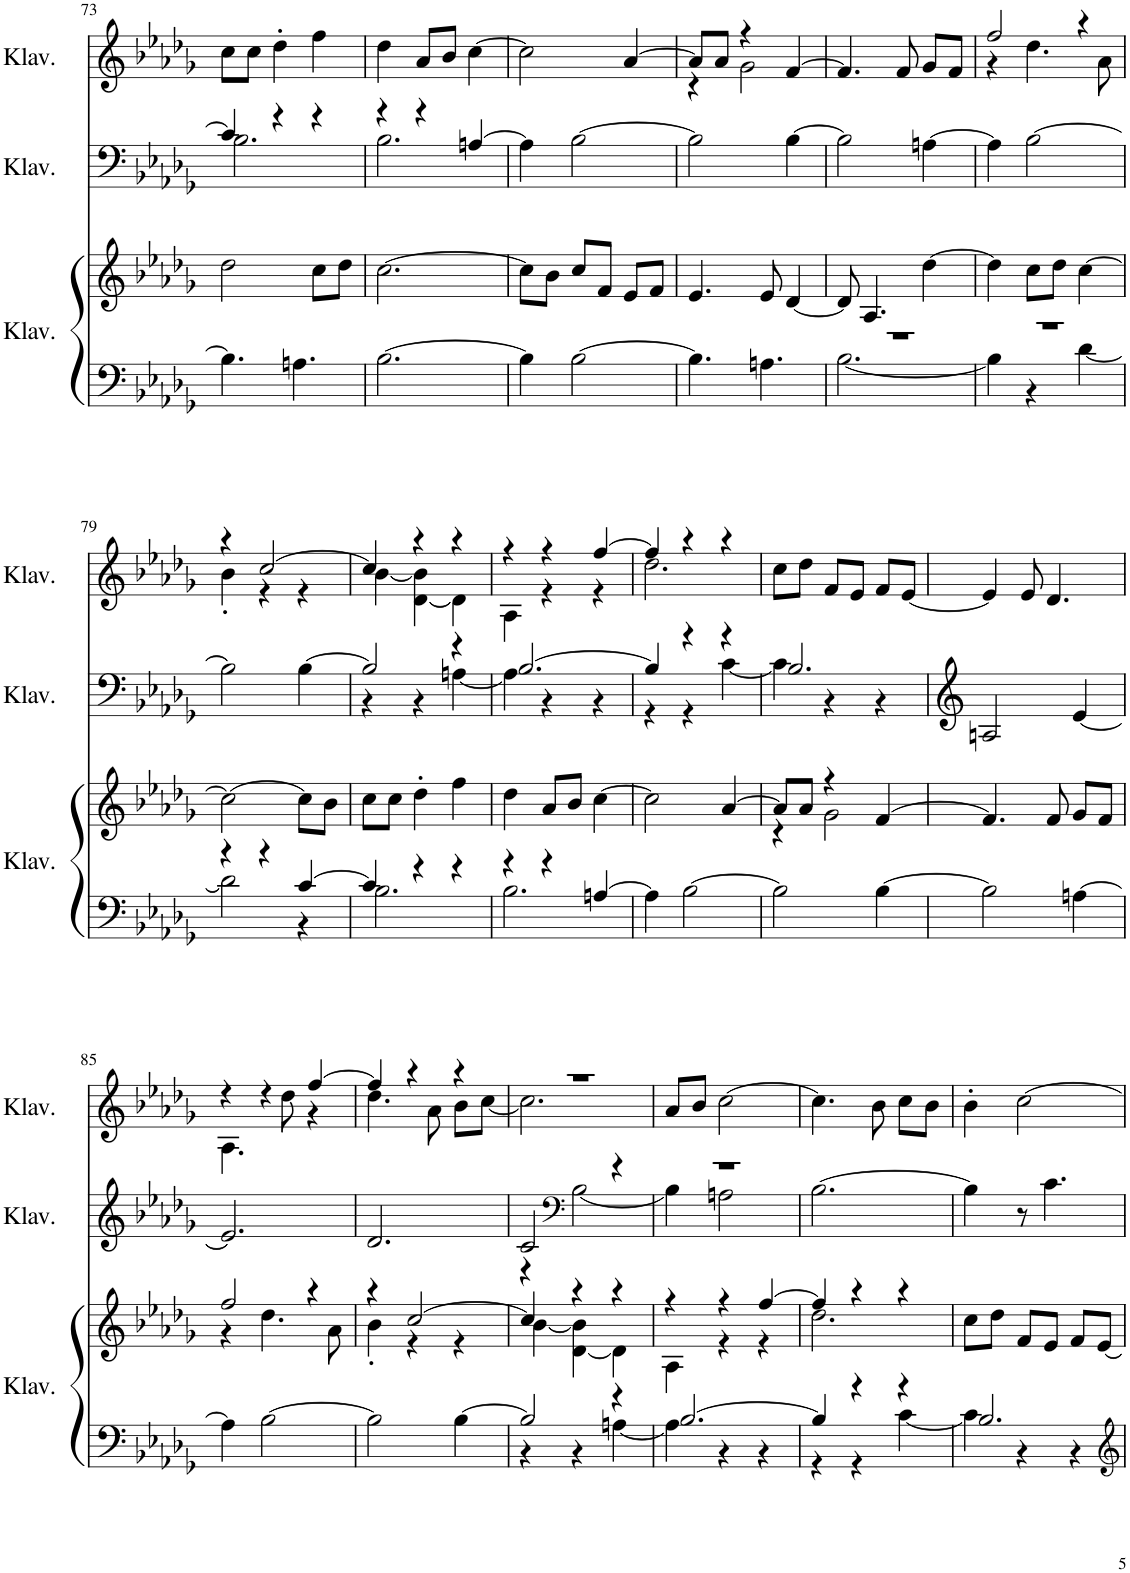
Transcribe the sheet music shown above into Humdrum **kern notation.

**kern	**kern	**kern	**kern
*part3	*part3	*part2	*part1
*staff4	*staff3	*staff2	*staff1
*I"Klavier	*	*I"Klavier	*I"Klavier
*I'Klav.	*	*I'Klav.	*I'Klav.
!!LO:PB:g=z
*clefF4	*clefG2	*clefF4	*clefG2
*k[b-e-a-d-g-]	*k[b-e-a-d-g-]	*k[b-e-a-d-g-]	*k[b-e-a-d-g-]
*M3/4	*M3/4	*M3/4	*M3/4
=73	=73	=73	=73
*	*	*^	*
4.B-\]	2dd-\	4c/]	2.B-\	8cc\L
.	.	.	.	8cc\J
.	.	4r	.	4dd-'\
4.An\	.	.	.	.
.	8cc\L	4r	.	4ff\
.	8dd-\J	.	.	.
=74	=74	=74	=74	=74
[2.B-\	[2.cc\	4r	2.B-\	4dd-\
.	.	4r	.	8a-/L
.	.	.	.	8b-/J
.	.	[4An/	.	[4cc\
*	*	*v	*v	*
=75	=75	=75	=75
4B-\]	8cc\L]	4A\]	2cc\]
.	8b-\J	.	.
[2B-\	8cc/L	[2B-\	.
.	8f/J	.	.
.	8e-/L	.	[4a-/
.	8f/J	.	.
=76	=76	=76	=76
*	*	*	*^
4.B-\]	4.e-/	2B-\]	8a-/L]	4r
.	.	.	8a-/J	.
.	.	.	4r	2g-\
4.An\	8e-/	.	.	.
.	[4d-/	[4B-\	[4f/	.
*	*	*	*v	*v
=77	=77	=77	=77
*^	*	*	*
2.r	[2.B-\	8d-/]	2B-\]	4.f/]
.	.	4.A-/	.	.
.	.	.	.	8f/
.	.	[4dd-\	[4An\	8g-/L
.	.	.	.	8f/J
=78	=78	=78	=78	=78
*	*	*	*	*^
2.r	4B-\]	4dd-\]	4A\]	2ff/	4r
.	4r	8cc\L	[2B-\	.	4.dd-\
.	.	8dd-\J	.	.	.
.	[4d-\	[4cc\	.	4r	.
.	.	.	.	.	8a-\
!!LO:LB:g=z	!!
=79	=79	=79	=79	=79	=79
4r	2d-\]	2cc\_	2B-\]	4r	4b-'\
4r	.	.	.	[2cc/	4r
[4c/	4r	8cc\L]	[4B-\	.	4r
.	.	8b-\J	.	.	.
=80	=80	=80	=80	=80	=80
*	*	*	*^	*	*
4c/]	2.B-\	8cc\L	2B-/]	4r	4cc/]	[4b-\
.	.	8cc\J	.	.	.	.
4r	.	4dd-'\	.	4r	4r	[4d-\ 4b-\]
4r	.	4ff\	4r	[4An\	4r	4d-\]
=81	=81	=81	=81	=81	=81	=81
4r	2.B-\	4dd-\	[2.B-/	4A\]	4r	4A-\
4r	.	8a-/L	.	4r	4r	4r
.	.	8b-/J	.	.	.	.
[4An/	.	[4cc\	.	4r	[4ff/	4r
*v	*v	*	*	*	*	*
=82	=82	=82	=82	=82	=82
4A\]	2cc\]	4B-/]	4r	4ff/]	2.dd-\
[2B-\	.	4r	4r	4r	.
.	[4a-/	4r	[4c\	4r	.
*	*	*	*	*v	*v
=83	=83	=83	=83	=83
*	*^	*	*	*
2B-\]	8a-/L]	4r	2.B-/	4c\]	8cc\L
.	8a-/J	.	.	.	8dd-\J
.	4r	2g-\	.	4r	8f/L
.	.	.	.	.	8e-/J
[4B-\	[4f/	.	.	4r	8f/L
.	.	.	.	.	[8e-/J
*	*v	*v	*	*	*
*	*	*v	*v	*
=84	=84	=84	=84
2B-\]	4.f/]	2An/	4e-/]
.	.	.	8e-/
.	8f/	.	4.d-/
[4An\	8g-/L	[4e-/	.
.	8f/J	.	.
!!LO:LB:g=z
=85	=85	=85	=85
*	*^	*	*^
4A\]	2ff/	4r	2.e-/]	4r	4.A-\
[2B-\	.	4.dd-\	.	4r	.
.	.	.	.	.	8dd-\
.	4r	.	.	[4ff/	4r
.	.	8a-\	.	.	.
=86	=86	=86	=86	=86	=86
2B-\]	4r	4b-'\	2.d-/	4ff/]	4.dd-\
.	[2cc/	4r	.	4r	.
.	.	.	.	.	8a-\
[4B-\	.	4r	.	4r	8b-\L
.	.	.	.	.	[8cc\J
=87	=87	=87	=87	=87	=87
*^	*	*	*^	*	*
2B-/]	4r	4cc/]	[4b-\	2c/	4r	2.r	2.cc\]
*	*	*	*	*clefF4	*	*	*
.	4r	4r	[4d-\ 4b-\]	.	[2B-\	.	.
4r	[4An\	4r	4d-\]	4r	.	.	.
*	*	*	*	*	*	*v	*v
=88	=88	=88	=88	=88	=88	=88
[2.B-/	4A\]	4r	4A-\	2.r	4B-\]	8a-/L
.	.	.	.	.	.	8b-/J
.	4r	4r	4r	.	2An\	[2cc\
.	4r	[4ff/	4r	.	.	.
*	*	*	*	*v	*v	*
=89	=89	=89	=89	=89	=89
4B-/]	4r	4ff/]	2.dd-\	[2.B-\	4.cc\]
4r	4r	4r	.	.	.
.	.	.	.	.	8b-\
4r	[4c\	4r	.	.	8cc\L
.	.	.	.	.	8b-\J
*	*	*v	*v	*	*
=90	=90	=90	=90	=90
2.B-/	4c\]	8cc\L	4B-\]	4b-'\
.	.	8dd-\J	.	.
.	4r	8f/L	8r	[2cc\
.	.	8e-/J	4.c\	.
.	4r	8f/L	.	.
.	.	[8e-/J	.	.
*v	*v	*	*	*
=	=	=	=
*-	*-	*-	*-
